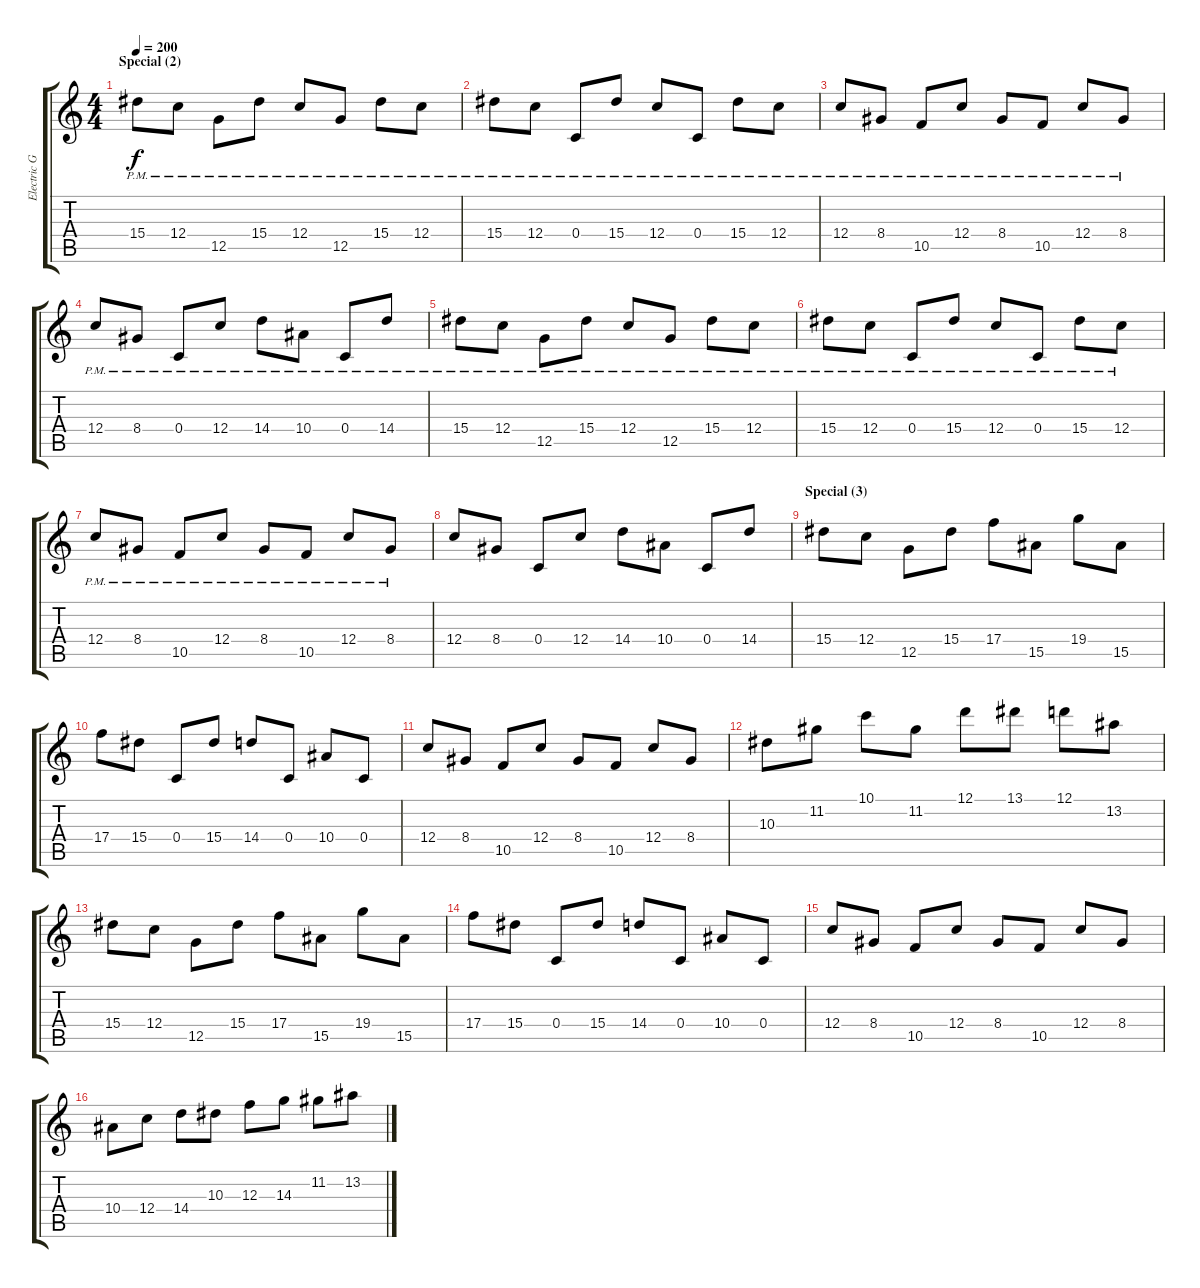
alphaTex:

\track ("Electric Guitar 3" "Electric G") {instrument distortionguitar}
\staff {score tabs}
\tuning (D4 A3 F3 C3 G2 C2) {hide}
\ts (4 4)
\section ("" "Special (2)")
\tempo 200
\clef g2
\ks c
15.4{pm}.8{dy f} 12.4{pm}.8 12.5{pm}.8 15.4{pm}.8 12.4{pm}.8 12.5{pm}.8 15.4{pm}.8 12.4{pm}.8 |
15.4{pm}.8 12.4{pm}.8 0.4{pm}.8 15.4{pm}.8 12.4{pm}.8 0.4{pm}.8 15.4{pm}.8 12.4{pm}.8 |
12.4{pm}.8 8.4{pm}.8 10.5{pm}.8 12.4{pm}.8 8.4{pm}.8 10.5{pm}.8 12.4{pm}.8 8.4{pm}.8 |
12.4{pm}.8 8.4{pm}.8 0.4{pm}.8 12.4{pm}.8 14.4{pm}.8 10.4{pm}.8 0.4{pm}.8 14.4{pm}.8 |
15.4{pm}.8 12.4{pm}.8 12.5{pm}.8 15.4{pm}.8 12.4{pm}.8 12.5{pm}.8 15.4{pm}.8 12.4{pm}.8 |
15.4{pm}.8 12.4{pm}.8 0.4{pm}.8 15.4{pm}.8 12.4{pm}.8 0.4{pm}.8 15.4{pm}.8 12.4{pm}.8 |
12.4{pm}.8 8.4{pm}.8 10.5{pm}.8 12.4{pm}.8 8.4{pm}.8 10.5{pm}.8 12.4{pm}.8 8.4{pm}.8 |
12.4.8 8.4.8 0.4.8 12.4.8 14.4.8 10.4.8 0.4.8 14.4.8 |
\section ("" "Special (3)")
15.4.8 12.4.8 12.5.8 15.4.8 17.4.8 15.5.8 19.4.8 15.5.8 |
17.4.8 15.4.8 0.4.8 15.4.8 14.4.8 0.4.8 10.4.8 0.4.8 |
12.4.8 8.4.8 10.5.8 12.4.8 8.4.8 10.5.8 12.4.8 8.4.8 |
10.3.8 11.2.8 10.1.8 11.2.8 12.1.8 13.1.8 12.1.8 13.2.8 |
15.4.8 12.4.8 12.5.8 15.4.8 17.4.8 15.5.8 19.4.8 15.5.8 |
17.4.8 15.4.8 0.4.8 15.4.8 14.4.8 0.4.8 10.4.8 0.4.8 |
12.4.8 8.4.8 10.5.8 12.4.8 8.4.8 10.5.8 12.4.8 8.4.8 |
10.4.8 12.4.8 14.4.8 10.3.8 12.3.8 14.3.8 11.2.8 13.2.8
